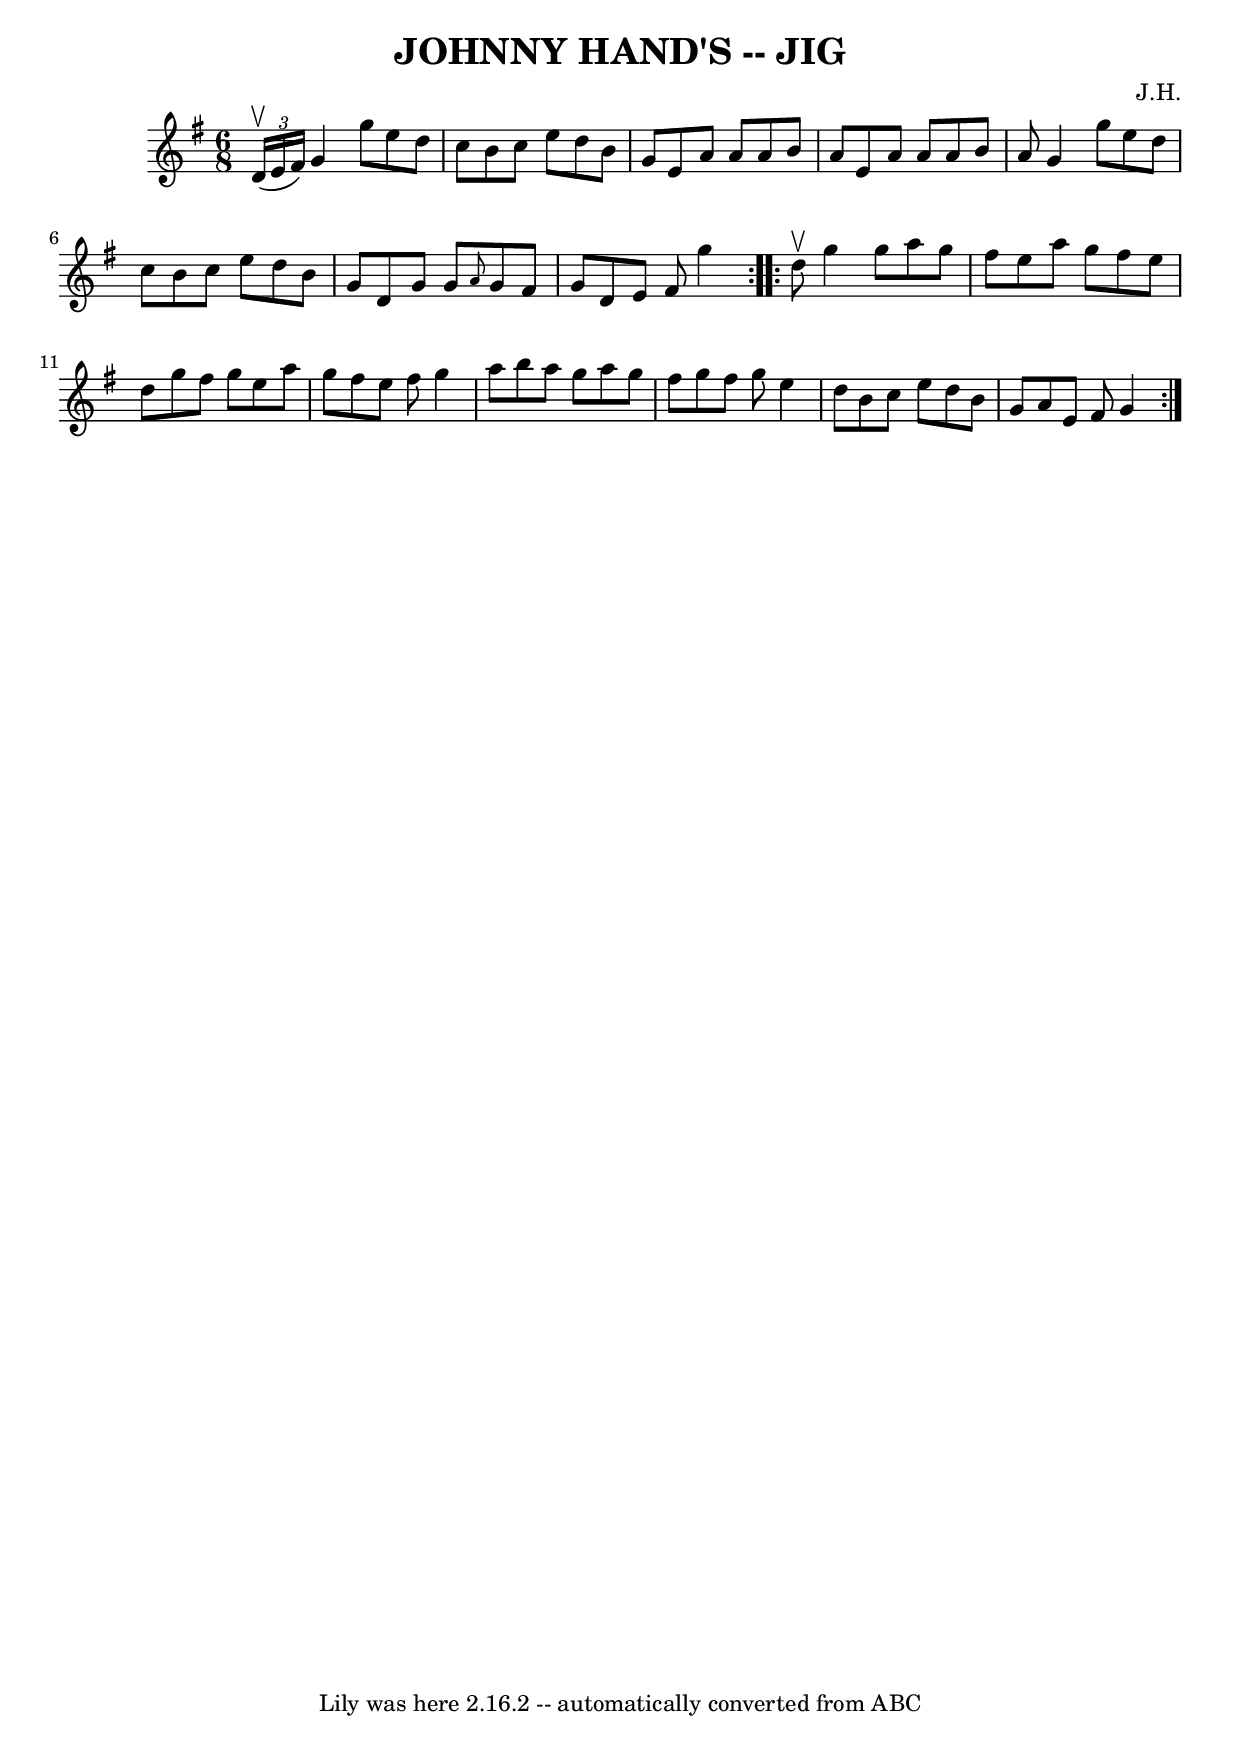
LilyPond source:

\version "2.16.2"
\include "Mammoth.ily"
\header {
	%% book = "Ryan's Mammoth Collection of Fiddle Tunes"
	composer = "J.H."
	crossRefNumber = "1"
	footnotes = ""
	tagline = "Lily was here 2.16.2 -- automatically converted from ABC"
	title = "JOHNNY HAND'S -- JIG"
}
voicedefault =  {


\repeat volta 2 {
\time 6/8 
\key g \major   \times 2/3 { d'16 (^\upbow e'16 fis'16) }   
    |
 g'4 g''8 e''8 d''8 c''8    |
 b'8 c''8    
e''8 d''8 b'8 g'8    |
 e'8 a'8 a'8 a'8 b'8 a'8 
   |
 e'8 a'8 a'8 a'8 b'8 a'8        |
 g'4    
g''8 e''8 d''8 c''8    |
 b'8 c''8 e''8 d''8 b'8   
 g'8    |
 d'8 g'8 g'8  \grace { a'8  } g'8 fis'8 g'8  
  |
 d'8 e'8 fis'8 g''4    }     \repeat volta 2 { d''8 
^\upbow       |
 g''4 g''8 a''8 g''8 fis''8    |
   
e''8 a''8 g''8 fis''8 e''8 d''8    |
 g''8 fis''8    
g''8 e''8 a''8 g''8    |
 fis''8 e''8 fis''8 g''4    
a''8        |
 b''8 a''8 g''8 a''8 g''8 fis''8    
|
 g''8 fis''8 g''8 e''4 d''8    |
 b'8 c''8    
e''8 d''8 b'8 g'8    |
 a'8 e'8 fis'8 g'4    }   
}

\score{
    <<

	\context Staff="default"
	{
	    \voicedefault 
	}

    >>
	\layout {
	}
	\midi {}
}
